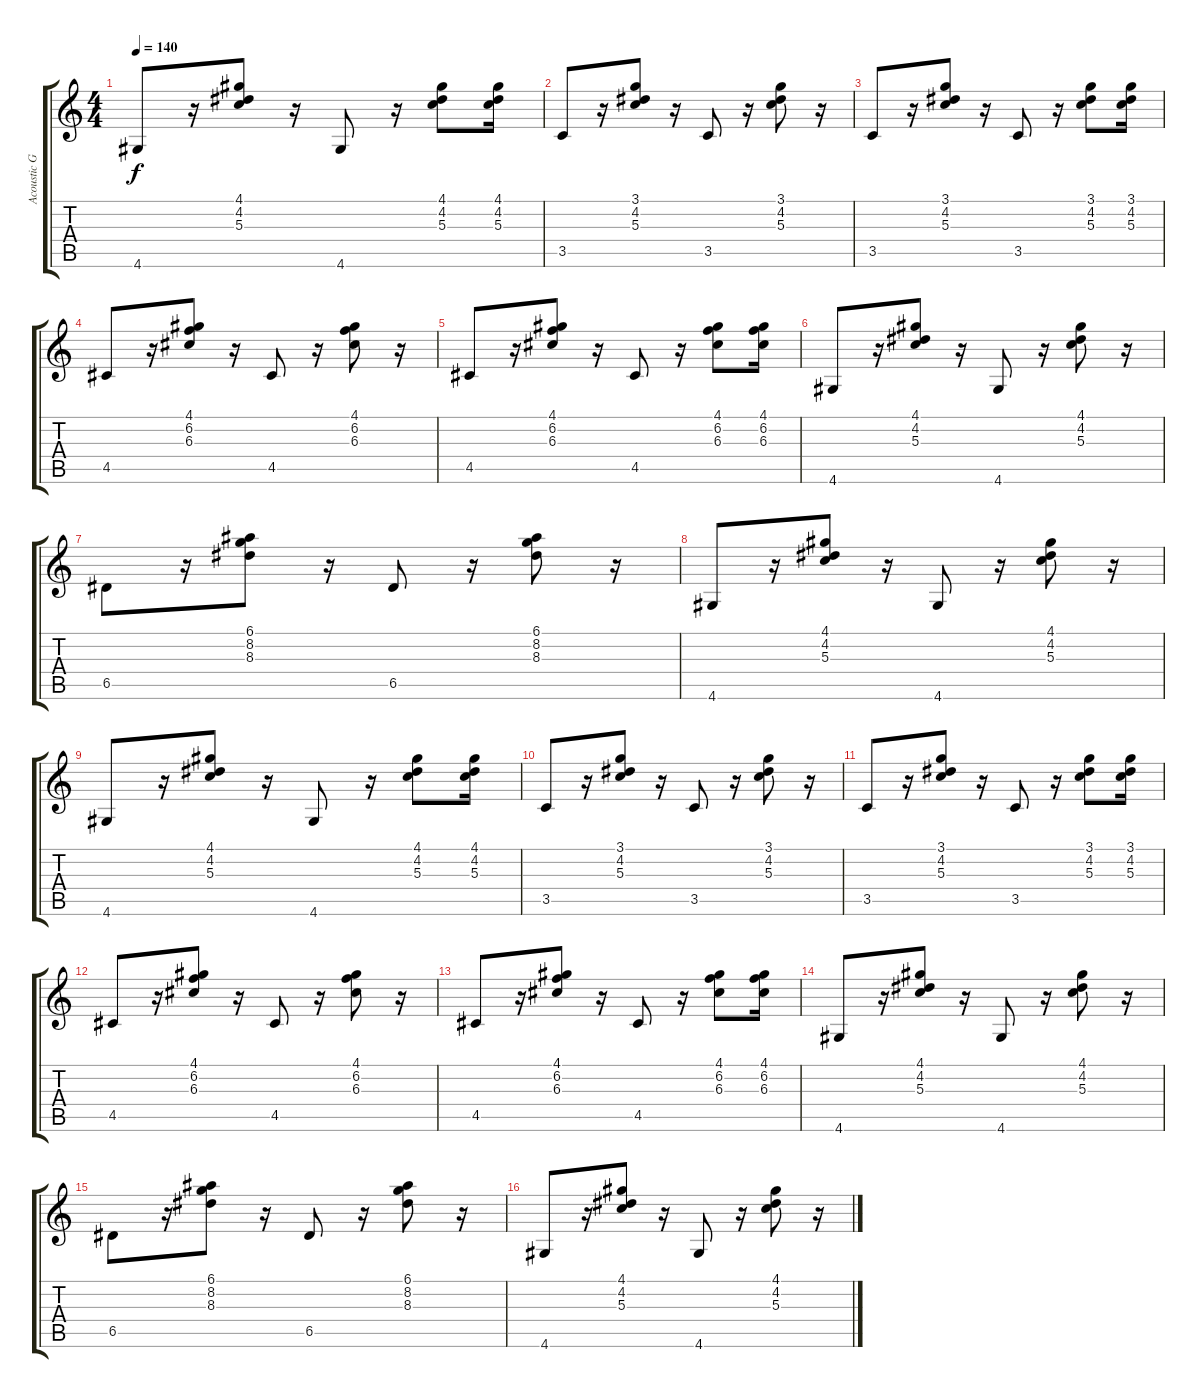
\track ("Acoustic Guitar" "Acoustic G") {instrument acousticguitarsteel}
\staff {score tabs}
\tuning (E4 B3 G3 D3 A2 E2) {hide}
\ts (4 4)
\tempo 140
\clef g2
\ks c
4.6.8{dy f} r.16 (4.1 4.2 5.3).8 r.16 4.6.8 r.16 (4.1 4.2 5.3).8 (4.1 4.2 5.3).16 |
3.5.8 r.16 (3.1 4.2 5.3).8 r.16 3.5.8 r.16 (3.1 4.2 5.3).8 r.16 |
3.5.8 r.16 (3.1 4.2 5.3).8 r.16 3.5.8 r.16 (3.1 4.2 5.3).8 (3.1 4.2 5.3).16 |
4.5.8 r.16 (4.1 6.2 6.3).8 r.16 4.5.8 r.16 (4.1 6.2 6.3).8 r.16 |
4.5.8 r.16 (4.1 6.2 6.3).8 r.16 4.5.8 r.16 (4.1 6.2 6.3).8 (4.1 6.2 6.3).16 |
4.6.8 r.16 (4.1 4.2 5.3).8 r.16 4.6.8 r.16 (4.1 4.2 5.3).8 r.16 |
6.5.8 r.16 (6.1 8.2 8.3).8 r.16 6.5.8 r.16 (6.1 8.2 8.3).8 r.16 |
4.6.8 r.16 (4.1 4.2 5.3).8 r.16 4.6.8 r.16 (4.1 4.2 5.3).8 r.16 |
4.6.8 r.16 (4.1 4.2 5.3).8 r.16 4.6.8 r.16 (4.1 4.2 5.3).8 (4.1 4.2 5.3).16 |
3.5.8 r.16 (3.1 4.2 5.3).8 r.16 3.5.8 r.16 (3.1 4.2 5.3).8 r.16 |
3.5.8 r.16 (3.1 4.2 5.3).8 r.16 3.5.8 r.16 (3.1 4.2 5.3).8 (3.1 4.2 5.3).16 |
4.5.8 r.16 (4.1 6.2 6.3).8 r.16 4.5.8 r.16 (4.1 6.2 6.3).8 r.16 |
4.5.8 r.16 (4.1 6.2 6.3).8 r.16 4.5.8 r.16 (4.1 6.2 6.3).8 (4.1 6.2 6.3).16 |
4.6.8 r.16 (4.1 4.2 5.3).8 r.16 4.6.8 r.16 (4.1 4.2 5.3).8 r.16 |
6.5.8 r.16 (6.1 8.2 8.3).8 r.16 6.5.8 r.16 (6.1 8.2 8.3).8 r.16 |
4.6.8{volume 7} r.16 (4.1 4.2 5.3).8 r.16 4.6.8 r.16 (4.1 4.2 5.3).8 r.16
